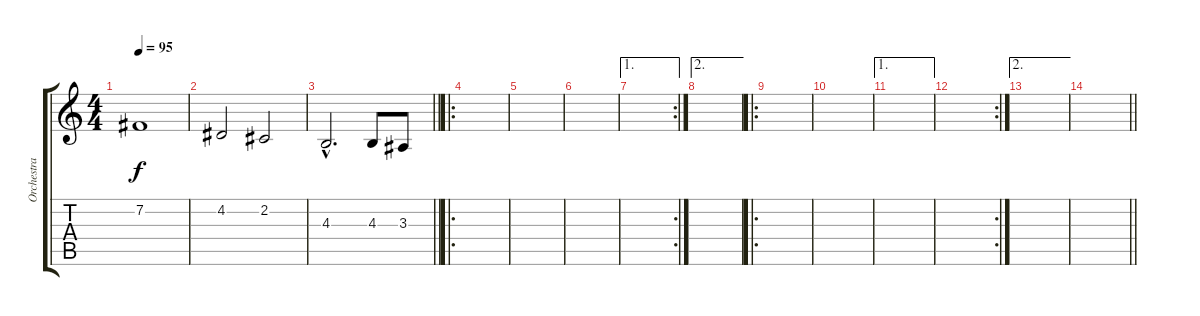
\track ("Orchestra fills" "Orchestra ") {instrument stringensemble1}
\staff {score tabs}
\tuning (E4 B3 G3 D3 A2 E2) {hide}
\ts (4 4)
\tempo 95
\clef g2
\ks c
7.2.1{dy f} |
4.2.2 2.2.2 |
\barLineRight lightlight
4.3{hac}.2{d} 4.3.8 3.3.8 |
\ro
|
|
|
\ae 1
\rc 2
|
\ae 2
|
\ro
|
|
\ae 1
|
\rc 2
|
\ae 2
|
\barLineRight lightlight
